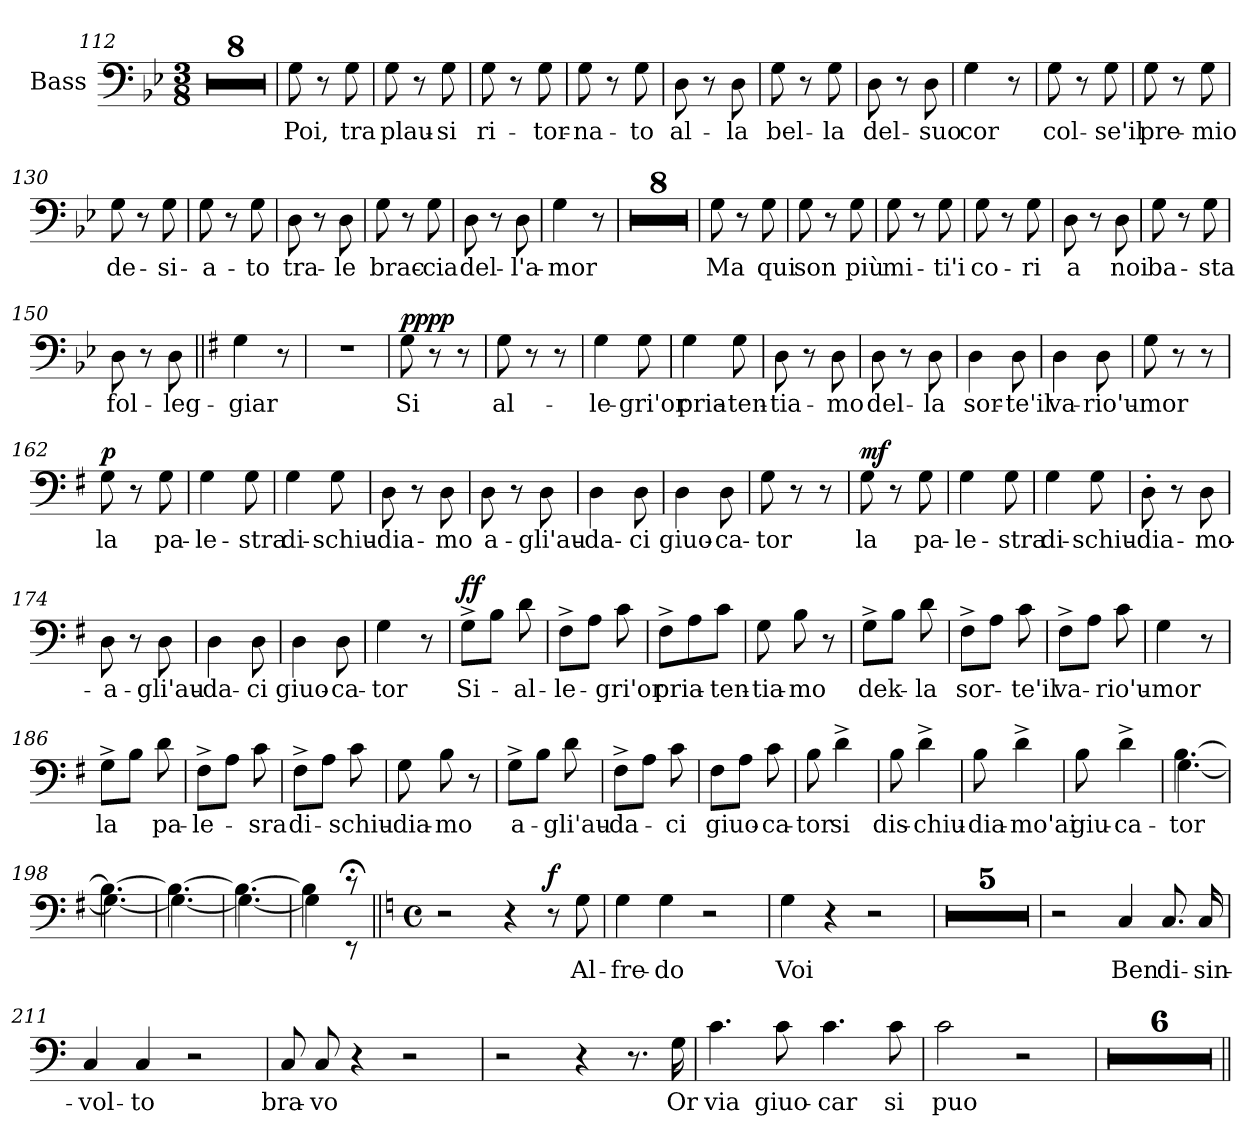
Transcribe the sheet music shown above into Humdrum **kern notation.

**kern	**text	**dynam
*part1	*part1	*part1
*staff1	*staff1	*staff1
*I"Bass	*	*
*I'B.	*	*
*clefF4	*	*
*k[b-e-]	*	*
*B-:	*	*
*M3/8	*	*
=112	=112	=112
4.r	.	.
=113	=113	=113
4.r	.	.
=114	=114	=114
4.r	.	.
=115	=115	=115
4.r	.	.
=116	=116	=116
4.r	.	.
!!LO:LB:g=z
=117	=117	=117
4.r	.	.
=118	=118	=118
4.r	.	.
=119	=119	=119
4.r	.	.
=120	=120	=120
8G\	Poi,	.
8r	.	.
8G\	tra	.
=121	=121	=121
8G\	plau-	.
8r	.	.
8G\	-si	.
=122	=122	=122
8G\	ri-	.
8r	.	.
8G\	-tor-	.
=123	=123	=123
8G\	-na-	.
8r	.	.
8G\	-to	.
!!LO:PB:g=z
=124	=124	=124
8D\	al-	.
8r	.	.
8D\	-la	.
=125	=125	=125
8G\	bel-	.
8r	.	.
8G\	-la	.
=126	=126	=126
8D\	del-	.
8r	.	.
8D\	-suo	.
=127	=127	=127
4G\	cor	.
8r	.	.
=128	=128	=128
8G\	col-	.
8r	.	.
8G\	-se'il	.
=129	=129	=129
8G\	pre-	.
8r	.	.
8G\	-mio	.
=130	=130	=130
8G\	de-	.
8r	.	.
8G\	-si-	.
=131	=131	=131
8G\	-a-	.
8r	.	.
8G\	-to	.
!!LO:LB:g=z
=132	=132	=132
8D\	tra-	.
8r	.	.
8D\	-le	.
=133	=133	=133
8G\	brac-	.
8r	.	.
8G\	-cia	.
=134	=134	=134
8D\	del-	.
8r	.	.
8D\	-l'a-	.
=135	=135	=135
4G\	-mor	.
8r	.	.
=136	=136	=136
4.r	.	.
=137	=137	=137
4.r	.	.
=138	=138	=138
4.r	.	.
!!LO:PB:g=z
=139	=139	=139
4.r	.	.
=140	=140	=140
4.r	.	.
=141	=141	=141
4.r	.	.
=142	=142	=142
4.r	.	.
=143	=143	=143
4.r	.	.
=144	=144	=144
8G\	Ma	.
8r	.	.
8G\	qui	.
=145	=145	=145
8G\	son	.
8r	.	.
8G\	più	.
!!LO:PB:g=z
=146	=146	=146
8G\	mi-	.
8r	.	.
8G\	-ti'i	.
=147	=147	=147
8G\	co-	.
8r	.	.
8G\	-ri	.
=148	=148	=148
8D\	a	.
8r	.	.
8D\	noi	.
=149	=149	=149
8G\	ba-	.
8r	.	.
8G\	-sta	.
=150	=150	=150
8D\	fol-	.
8r	.	.
8D\	-leg-	.
=151||	=151||	=151||
*k[f#]	*	*
*G:	*	*
4G\	-giar	.
8r	.	.
=152	=152	=152
4.r	.	.
=153	=153	=153
!	!	!LO:DY:a
!	!	!LO:DY:n=1:a
8G\	Si	pp pp
8r	.	.
8r	.	.
=154	=154	=154
8G\	al-	.
8r	.	.
8r	.	.
!!LO:PB:g=z
=155	=155	=155
4G\	-le-	.
8G\	-gri'or	.
=156	=156	=156
4G\	pria-	.
8G\	-ten-	.
=157	=157	=157
8D\	-tia-	.
8r	.	.
8D\	-mo	.
=158	=158	=158
8D\	del-	.
8r	.	.
8D\	-la	.
=159	=159	=159
4D\	sor-	.
8D\	-te'il	.
=160	=160	=160
4D\	va-	.
8D\	-rio'u-	.
=161	=161	=161
8G\	-mor	.
8r	.	.
8r	.	.
=162	=162	=162
!	!	!LO:DY:a
8G\	la	p
8r	.	.
8G\	pa-	.
!!LO:PB:g=z
=163	=163	=163
4G\	-le-	.
8G\	-stra	.
=164	=164	=164
4G\	di-	.
8G\	-schiu-	.
=165	=165	=165
8D\	-dia-	.
8r	.	.
8D\	-mo	.
!!LO:PB:g=z
=166	=166	=166
8D\	a-	.
8r	.	.
8D\	-gli'au-	.
=167	=167	=167
4D\	-da-	.
8D\	-ci	.
=168	=168	=168
4D\	giuo-	.
8D\	-ca-	.
=169	=169	=169
8G\	-tor	.
8r	.	.
8r	.	.
=170	=170	=170
!	!	!LO:DY:a
8G\	la	mf
8r	.	.
8G\	pa-	.
=171	=171	=171
4G\	-le-	.
8G\	-stra	.
=172	=172	=172
4G\	di-	.
8G\	-schiu-	.
=173	=173	=173
8D'\	-dia-	.
8r	.	.
8D\	-mo-	.
!!LO:PB:g=z
=174	=174	=174
8D\	-a-	.
8r	.	.
8D\	-gli'au-	.
=175	=175	=175
4D\	-da-	.
8D\	-ci	.
=176	=176	=176
4D\	giuo-	.
8D\	-ca-	.
=177	=177	=177
4G\	-tor	.
8r	.	.
=178	=178	=178
!	!	!LO:DY:a
8G^\L	Si-	ff
8B\J	.	.
8d\	-al-	.
=179	=179	=179
8F#^\L	-le-	.
8A\J	.	.
8c\	-gri'or	.
!!LO:PB:g=z
=180	=180	=180
8F#^\L	pria-	.
8A\	.	.
8c\J	-ten-	.
=181	=181	=181
8G\	-tia-	.
8B\	-mo	.
8r	.	.
=182	=182	=182
8G^\L	dek-	.
8B\J	.	.
8d\	-la	.
=183	=183	=183
8F#^\L	sor-	.
8A\J	.	.
8c\	-te'il	.
=184	=184	=184
8F#^\L	va-	.
8A\J	.	.
8c\	-rio'u-	.
=185	=185	=185
4G\	-mor	.
8r	.	.
!!LO:PB:g=z
=186	=186	=186
8G^\L	la	.
8B\J	.	.
8d\	pa-	.
=187	=187	=187
8F#^\L	-le-	.
8A\J	.	.
8c\	-sra	.
=188	=188	=188
8F#^\L	di-	.
8A\J	.	.
8c\	-schiu-	.
=189	=189	=189
8G\	-dia-	.
8B\	-mo	.
8r	.	.
=190	=190	=190
8G^\L	a-	.
8B\J	.	.
8d\	-gli'au-	.
=191	=191	=191
8F#^\L	-da-	.
8A\J	.	.
8c\	-ci	.
!!LO:PB:g=z
=192	=192	=192
8F#\L	giuo-	.
8A\J	.	.
8c\	-ca-	.
=193	=193	=193
8B\	-tor	.
4d^\	si	.
=194	=194	=194
8B\	dis-	.
4d^\	-chiu-	.
=195	=195	=195
8B\	-dia-	.
4d^\	-mo'ai	.
=196	=196	=196
8B\	giu-	.
4d^\	-ca-	.
=197	=197	=197
*^	*	*
[4.B\	[4.G\	-tor	.
=198	=198	=198	=198
4.B\_	4.G\_	.	.
=199	=199	=199	=199
4.B\_	4.G\_	.	.
!!LO:PB:g=z	!!
=200	=200	=200	=200
4.B\_	4.G\_	.	.
=201	=201	=201	=201
4B\]	4G\]	.	.
8r;<c	8rEE	.	.
*v	*v	*	*
!!LO:PB:g=z
=202||	=202||	=202||
*k[]	*	*
*C:	*	*
*M4/4	*	*
*met(c)	*	*
2r	.	.
4r	.	.
!	!	!LO:DY:a
8r	.	f
8G\	Al-	.
=203	=203	=203
4G\	-fre-	.
4G\	-do	.
2r	.	.
=204	=204	=204
4G\	Voi	.
4r	.	.
2r	.	.
=205	=205	=205
1r	.	.
=206	=206	=206
1r	.	.
!!LO:PB:g=z
=207	=207	=207
1r	.	.
=208	=208	=208
1r	.	.
=209	=209	=209
1r	.	.
=210	=210	=210
2r	.	.
4C/	Ben	.
8.C/	di-	.
16C/	-sin-	.
=211	=211	=211
4C/	-vol-	.
4C/	-to	.
2r	.	.
!!LO:PB:g=z
=212	=212	=212
8C/	bra-	.
8C/	-vo	.
4r	.	.
2r	.	.
=213	=213	=213
2r	.	.
4r	.	.
8.r	.	.
16G\	Or	.
=214	=214	=214
4.c\	via	.
8c\	giuo-	.
4.c\	-car	.
8c\	si	.
=215	=215	=215
2c\	puo	.
2r	.	.
!!LO:LB:g=z
=216	=216	=216
1r	.	.
=217	=217	=217
1r	.	.
=218	=218	=218
1r	.	.
=219	=219	=219
1r	.	.
!!LO:LB:g=z
=220	=220	=220
1r	.	.
=221	=221	=221
1r	.	.
=||	=||	=||
*-	*-	*-
